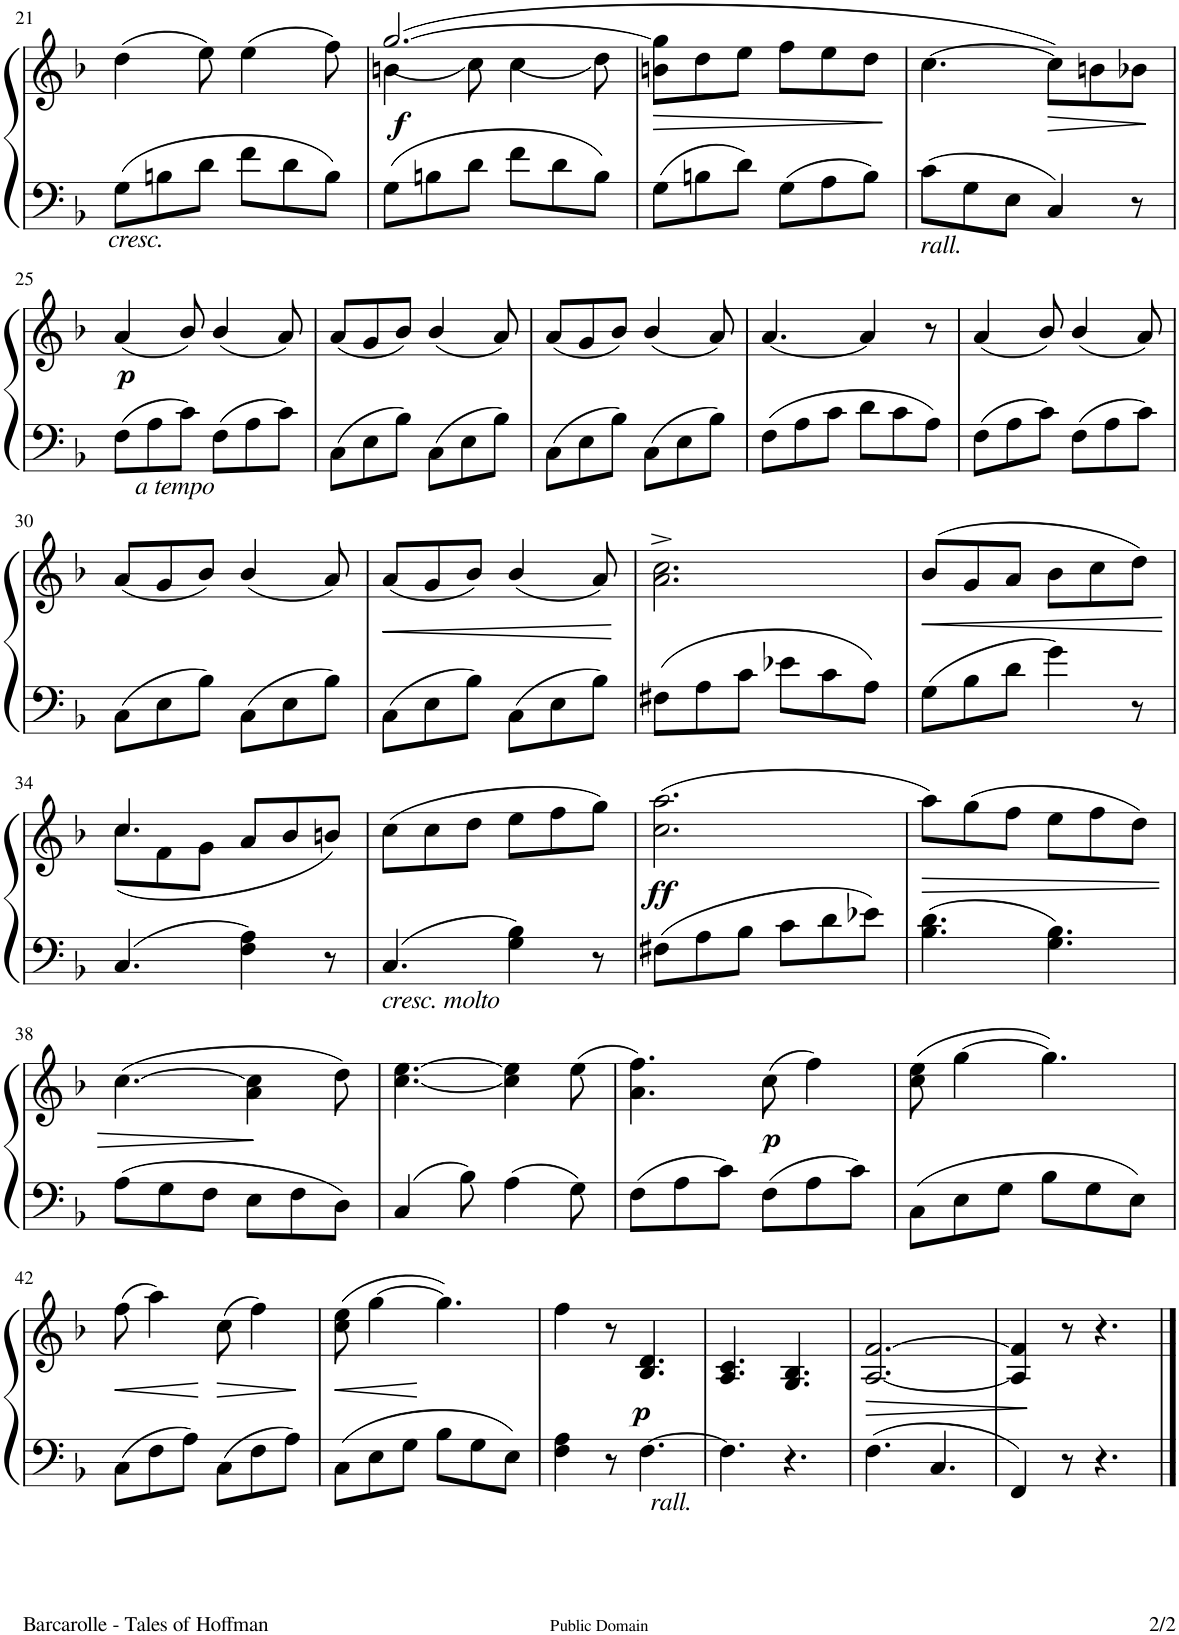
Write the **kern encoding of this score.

**kern	**kern	**dynam
*part1	*part1	*part1
*staff2	*staff1	*staff1/2
*I"Piano	*	*
*I'Pno	*	*
!!LO:PB:g=z
*clefF4	*clefG2	*
*k[b-]	*k[b-]	*
*F:	*F:	*
*M6/8	*M6/8	*
=21	=21	=21
!LO:TX:b:i:t=cresc.	!	!
8G\L	(4dd\	.
8Bn\	.	.
8d\J	8ee\)	.
8f\L	(4ee\	.
8d\	.	.
8B\J	8ff\)	.
=22	=22	=22
*	*^	*
!	!	!	!LO:DY:b
8G\L	([2.gg/	(4bn\	f
8Bn\	.	.	.
8d\J	.	8cc\)	.
8f\L	.	(4cc\	.
8d\	.	.	.
8B\J	.	8dd\)	.
=23	=23	=23	=23
!	!	!	!LO:HP:b
*	*v	*v	*
8G\L	8bn\ 8gg\]L	>
8Bn\	8dd\	.
8d\J	8ee\J	.
8G\L	8ff\L	.
8A\	8ee\	.
8B\J	8dd\J	.
.	.	]
=24	=24	=24
!LO:TX:b:i:t=rall.	!	!
8c\L	[4.cc\	.
8G\	.	.
8E\J	.	.
!	!	!LO:HP:b
4C/	8cc\L])	>
.	8bn\	.
8r	8b-X\J	.
.	.	]
!!LO:LB:g=z
=25	=25	=25
!	!	!LO:DY:b
8F\L	(4a/	p
!LO:TX:b:i:t=a tempo	!	!
8A\	.	.
8c\J	8b-/)	.
8F\L	(4b-/	.
8A\	.	.
8c\J	8a/)	.
=26	=26	=26
8C\L	(8a/L	.
8E\	8g/	.
8B-\J	8b-/J)	.
8C\L	(4b-/	.
8E\	.	.
8B-\J	8a/)	.
=27	=27	=27
8C\L	(8a/L	.
8E\	8g/	.
8B-\J	8b-/J)	.
8C\L	(4b-/	.
8E\	.	.
8B-\J	8a/)	.
=28	=28	=28
8F\L	[4.a/	.
8A\	.	.
8c\J	.	.
8d\L	4a/]	.
8c\	.	.
8A\J	8r	.
=29	=29	=29
8F\L	(<4a/	.
8A\	.	.
8c\J	8b-/)	.
8F\L	(<4b-/	.
8A\	.	.
8c\J	8a/)	.
!!LO:LB:g=z
=30	=30	=30
8C\L	(8a/L	.
8E\	8g/	.
8B-\J	8b-/J)	.
8C\L	(<4b-/	.
8E\	.	.
8B-\J	8a/)	.
=31	=31	=31
!	!	!LO:HP:b
8C\L	(8a/L	<
8E\	8g/	.
8B-\J	8b-/J)	.
8C\L	(<4b-/	.
8E\	.	.
8B-\J	8a/)	.
.	.	[
=32	=32	=32
8F#X\L	2.a\^> 2.cc\^>	.
8A\	.	.
8c\J	.	.
8e-X\L	.	.
8c\	.	.
8A\J	.	.
=33	=33	=33
!	!	!LO:HP:b
8G\L	(8b-/L	<
8B-\	8g/	.
8d\J	8a/J	.
4g\	8b-\L	.
.	8cc\	.
8r	8dd\J)	.
.	.	[
!!LO:LB:g=z
=34	=34	=34
*	*^	*
!	!LO:N:head=solid	!LO:N:head=solid	!
4.C/	(<8cc\L	4.cc/	.
.	8f\	.	.
.	8g\J	.	.
4F\ 4A\	8a/L	8ryy	.
.	8b-/	4ryy	.
8r	8bn/J)	.	.
*	*v	*v	*
=35	=35	=35
!LO:TX:b:i:t=cresc. molto	!	!
4.C/	(8cc\L	.
.	8cc\	.
.	8dd\J	.
4G\ 4B-\	8ee\L	.
.	8ff\	.
8r	8gg\J)	.
=36	=36	=36
!	!	!LO:DY:b
8F#X\L	(2.cc\ 2.aa\	ff
8A\	.	.
8B-\J	.	.
8c\L	.	.
8d\	.	.
8e-X\J	.	.
=37	=37	=37
!	!	!LO:HP:b
4.B-\ 4.d\	8aa\L)	>
.	(8gg\	.
.	8ff\J	.
4.G\ 4.B-\	8ee\L	.
.	8ff\	.
.	8dd\J)	.
!!LO:LB:g=z
=38	=38	=38
8A\L	([4.cc\	.
8G\	.	.
8F\J	.	.
8E\L	4a\ 4cc\]	.
8F\	.	.
8D\J	8dd\)	]
=39	=39	=39
4C/	[4.cc\ [4.ee\	.
8B-\	.	.
4A\	4cc\] 4ee\]	.
8G\	(8ee\	.
=40	=40	=40
8F\L	4.a\ 4.ff\)	.
8A\	.	.
8c\J	.	.
!	!	!LO:DY:b
8F\L	(8cc\	p
8A\	4ff\)	.
8c\J	.	.
=41	=41	=41
8C\L	(8cc\ 8ee\	.
8E\	[4gg\	.
8G\J	.	.
8B-\L	4.gg\])	.
8G\	.	.
8E\J	.	.
!!LO:LB:g=z
=42	=42	=42
!	!	!LO:HP:b
8C\L	(8ff\	<
8F\	4aa\)	.
8A\J	.	.
!	!	!LO:HP:n=1:b
8C\L	(8cc\	[ >
8F\	4ff\)	.
8A\J	.	.
.	.	]
=43	=43	=43
!	!	!LO:HP:b
8C\L	(8cc\ 8ee\	<
8E\	[4gg\	.
8G\J	.	.
8B-\L	4.gg\])	[
8G\	.	.
8E\J	.	.
=44	=44	=44
4F\ 4A\	4ff\	.
8r	8r	.
!LO:TX:b:i:t=rall.	!	!
!	!	!LO:DY:a=2
[4.F\	4.B-/ 4.d/	p
=45	=45	=45
4.F\]	4.A/ 4.c/	.
4.r	4.G/ 4.B-/	.
=46	=46	=46
!	!	!LO:HP:b
4.F\	[2.A/ [2.f/	>
4.C/	.	.
=47	=47	=47
4FF/	4A/] 4f/]	.
8r	8r	]
4.r	4.r	.
==	==	==
*-	*-	*-
